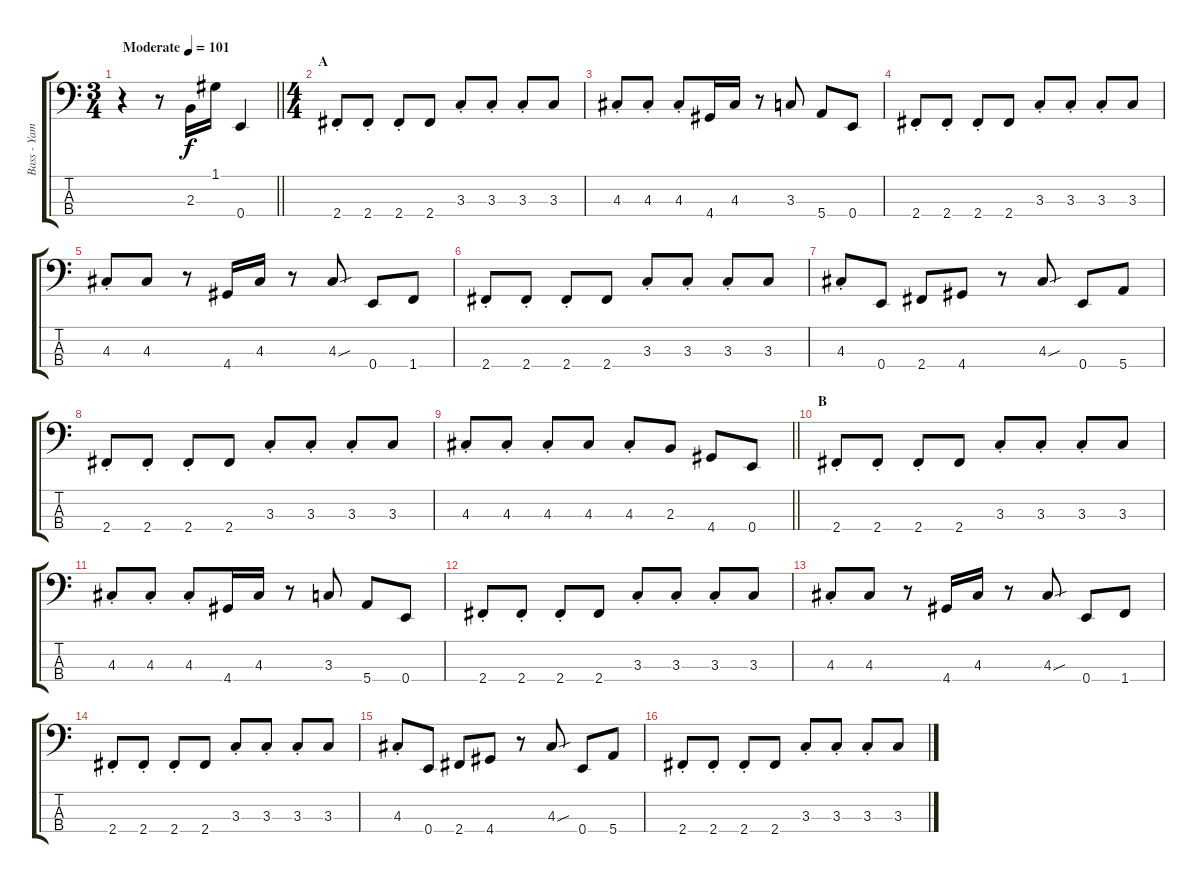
\track ("Bass - Yamada" "Bass - Yam") {instrument electricbasspick}
\staff {score tabs}
\tuning (G2 D2 A1 E1) {hide}
\ts (3 4)
\tempo (101 "Moderate")
\clef f4
\barLineRight lightlight
\ks c
r.4{dy f instrument electricbasspick} r.8 2.3.16 1.1.16 0.4.4 |
\ts (4 4)
\section ("" "A")
2.4{st}.8 2.4{st}.8 2.4{st}.8 2.4.8 3.3{st}.8 3.3{st}.8 3.3{st}.8 3.3.8 |
4.3{st}.8 4.3{st}.8 4.3{st}.8 4.4.16 4.3.16 r.8 3.3.8 5.4.8 0.4.8 |
2.4{st}.8 2.4{st}.8 2.4{st}.8 2.4.8 3.3{st}.8 3.3{st}.8 3.3{st}.8 3.3.8 |
4.3{st}.8 4.3.8 r.8 4.4.16 4.3.16 r.8 4.3{sou}.8 0.4.8 1.4.8 |
2.4{st}.8 2.4{st}.8 2.4{st}.8 2.4.8 3.3{st}.8 3.3{st}.8 3.3{st}.8 3.3.8 |
4.3{st}.8 0.4.8 2.4.8 4.4.8 r.8 4.3{sou}.8 0.4.8 5.4.8 |
2.4{st}.8 2.4{st}.8 2.4{st}.8 2.4.8 3.3{st}.8 3.3{st}.8 3.3{st}.8 3.3.8 |
\barLineRight lightlight
4.3{st}.8 4.3{st}.8 4.3{st}.8 4.3.8 4.3{st}.8 2.3.8 4.4.8 0.4.8 |
\section ("" "B")
2.4{st}.8 2.4{st}.8 2.4{st}.8 2.4.8 3.3{st}.8 3.3{st}.8 3.3{st}.8 3.3.8 |
4.3{st}.8 4.3{st}.8 4.3{st}.8 4.4.16 4.3.16 r.8 3.3.8 5.4.8 0.4.8 |
2.4{st}.8 2.4{st}.8 2.4{st}.8 2.4.8 3.3{st}.8 3.3{st}.8 3.3{st}.8 3.3.8 |
4.3{st}.8 4.3.8 r.8 4.4.16 4.3.16 r.8 4.3{sou}.8 0.4.8 1.4.8 |
2.4{st}.8 2.4{st}.8 2.4{st}.8 2.4.8 3.3{st}.8 3.3{st}.8 3.3{st}.8 3.3.8 |
4.3{st}.8 0.4.8 2.4.8 4.4.8 r.8 4.3{sou}.8 0.4.8 5.4.8 |
2.4{st}.8 2.4{st}.8 2.4{st}.8 2.4.8 3.3{st}.8 3.3{st}.8 3.3{st}.8 3.3.8
